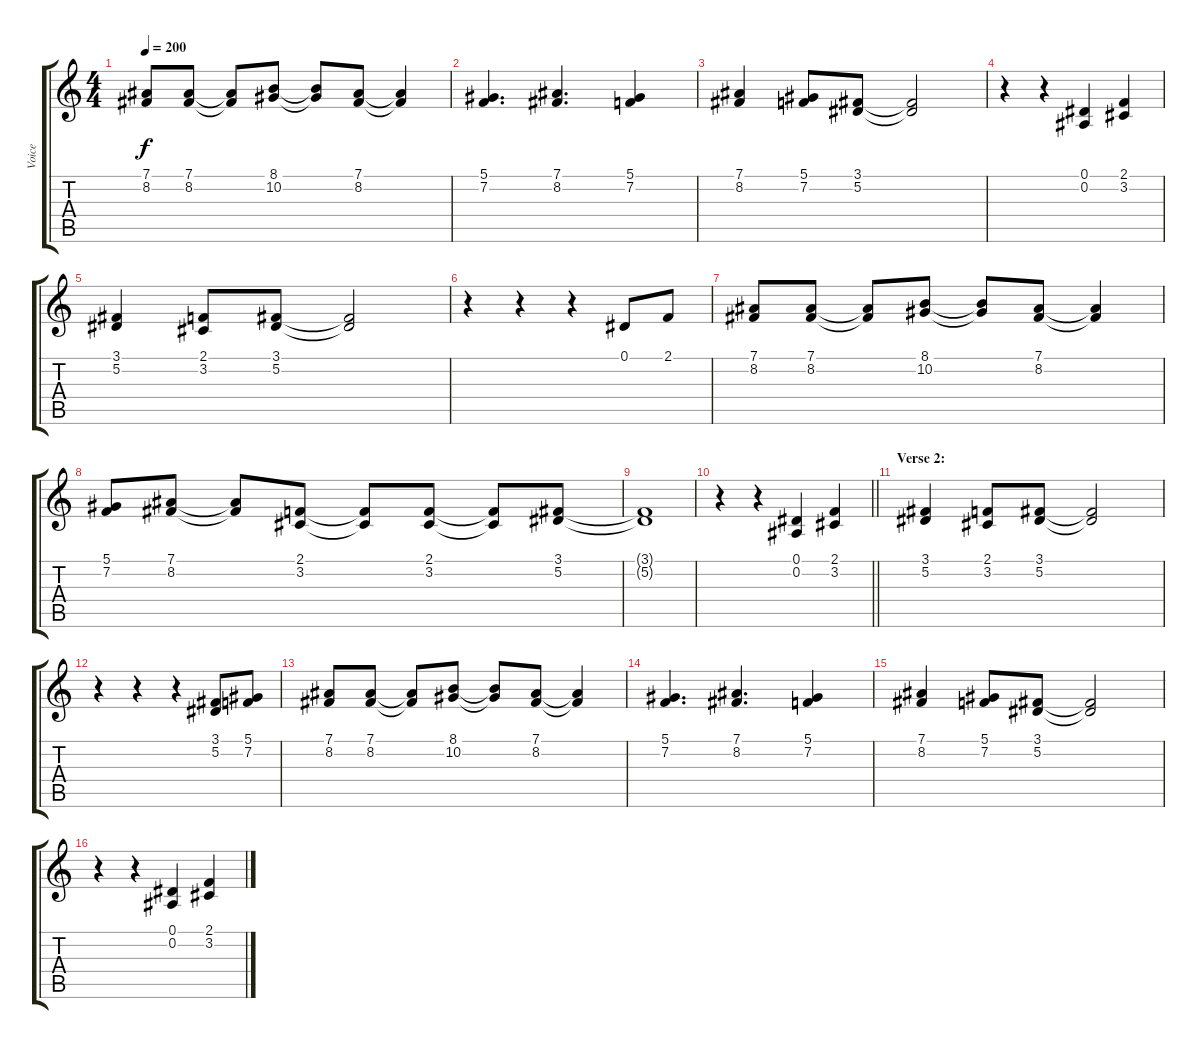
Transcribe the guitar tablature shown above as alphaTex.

\track ("Voice" "Voice") {instrument lead2sawtooth}
\staff {score tabs}
\tuning (Eb4 Bb3 Gb3 Db3 Ab2 Eb2) {hide}
\ts (4 4)
\tempo 200
\clef g2
\ks c
(7.1 8.2).8{dy f} (7.1 8.2).8 (7.1{t} 8.2{t}).8 (8.1 10.2).8 (8.1{t} 10.2{t}).8 (7.1 8.2).8 (7.1{t} 8.2{t}).4 |
(5.1 7.2).4{d} (7.1 8.2).4{d} (5.1 7.2).4 |
(7.1 8.2).4 (5.1 7.2).8 (3.1 5.2).8 (3.1{t} 5.2{t}).2 |
r.4 r.4 (0.1 0.2).4 (2.1 3.2).4 |
(3.1 5.2).4 (2.1 3.2).8 (3.1 5.2).8 (3.1{t} 5.2{t}).2 |
r.4 r.4 r.4 0.1.8 2.1.8 |
(7.1 8.2).8 (7.1 8.2).8 (7.1{t} 8.2{t}).8 (8.1 10.2).8 (8.1{t} 10.2{t}).8 (7.1 8.2).8 (7.1{t} 8.2{t}).4 |
(5.1 7.2).8 (7.1 8.2).8 (7.1{t} 8.2{t}).8 (2.1 3.2).8 (2.1{t} 3.2{t}).8 (2.1 3.2).8 (2.1{t} 3.2{t}).8 (3.1 5.2).8 |
(3.1{t} 5.2{t}).1 |
\barLineRight lightlight
r.4 r.4 (0.1 0.2).4 (2.1 3.2).4 |
\section ("" "Verse 2:")
(3.1 5.2).4 (2.1 3.2).8 (3.1 5.2).8 (3.1{t} 5.2{t}).2 |
r.4 r.4 r.4 (3.1 5.2).8 (5.1 7.2).8 |
(7.1 8.2).8 (7.1 8.2).8 (7.1{t} 8.2{t}).8 (8.1 10.2).8 (8.1{t} 10.2{t}).8 (7.1 8.2).8 (7.1{t} 8.2{t}).4 |
(5.1 7.2).4{d} (7.1 8.2).4{d} (5.1 7.2).4 |
(7.1 8.2).4 (5.1 7.2).8 (3.1 5.2).8 (3.1{t} 5.2{t}).2 |
r.4 r.4 (0.1 0.2).4 (2.1 3.2).4
